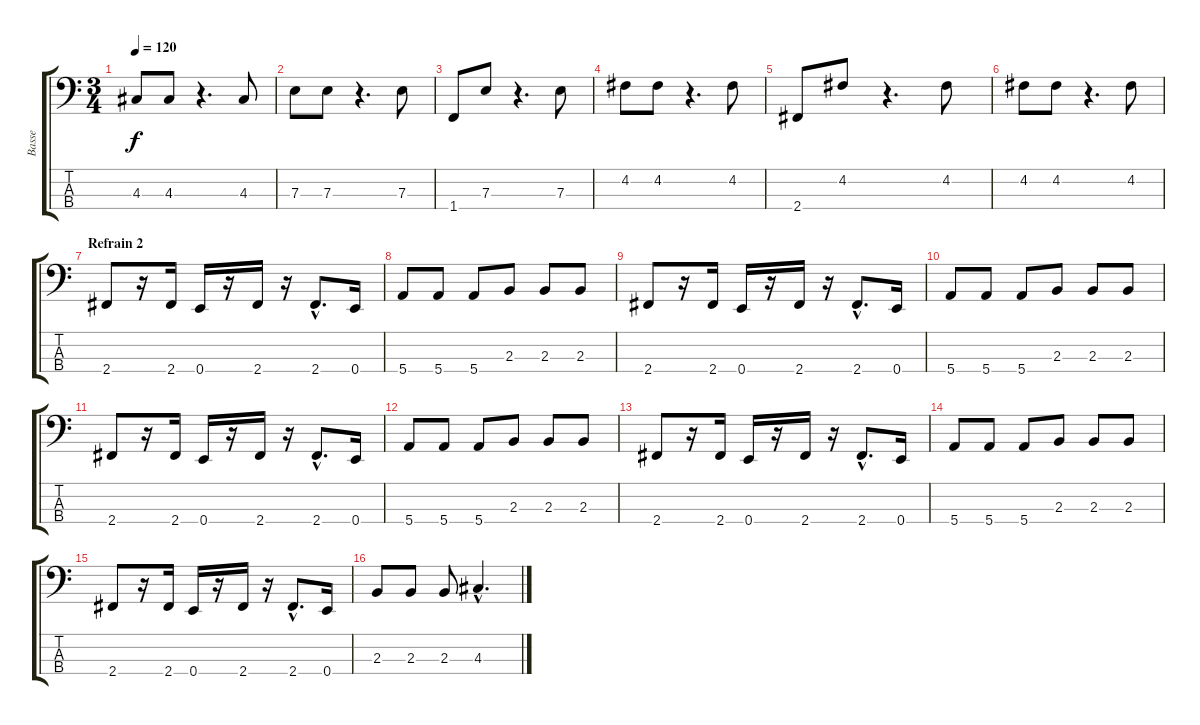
\track ("Basse" "Basse") {instrument electricbassfinger}
\staff {score tabs}
\tuning (G2 D2 A1 E1) {hide}
\ts (3 4)
\tempo 120
\clef f4
\ks c
4.3.8{dy f} 4.3.8 r.4{d} 4.3.8 |
7.3.8 7.3.8 r.4{d} 7.3.8 |
1.4.8 7.3.8 r.4{d} 7.3.8 |
4.2.8 4.2.8 r.4{d} 4.2.8 |
2.4.8 4.2.8 r.4{d} 4.2.8 |
4.2.8 4.2.8 r.4{d} 4.2.8 |
\section ("" "Refrain 2")
2.4.8 r.16 2.4.16 0.4.16 r.16 2.4.16 r.16 2.4{hac}.8{d} 0.4.16 |
5.4.8 5.4.8 5.4.8 2.3.8 2.3.8 2.3.8 |
2.4.8 r.16 2.4.16 0.4.16 r.16 2.4.16 r.16 2.4{hac}.8{d} 0.4.16 |
5.4.8 5.4.8 5.4.8 2.3.8 2.3.8 2.3.8 |
2.4.8 r.16 2.4.16 0.4.16 r.16 2.4.16 r.16 2.4{hac}.8{d} 0.4.16 |
5.4.8 5.4.8 5.4.8 2.3.8 2.3.8 2.3.8 |
2.4.8 r.16 2.4.16 0.4.16 r.16 2.4.16 r.16 2.4{hac}.8{d} 0.4.16 |
5.4.8 5.4.8 5.4.8 2.3.8 2.3.8 2.3.8 |
2.4.8 r.16 2.4.16 0.4.16 r.16 2.4.16 r.16 2.4{hac}.8{d} 0.4.16 |
2.3.8 2.3.8 2.3.8 4.3{hac}.4{d}
